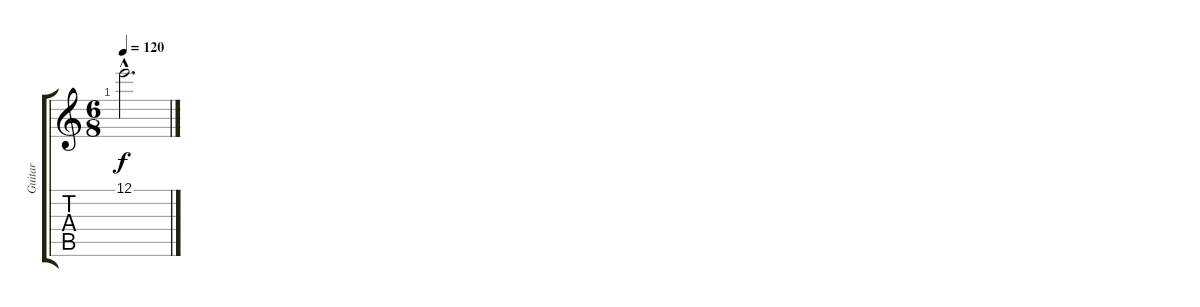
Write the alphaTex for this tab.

\track ("Guitar" "Guitar") {instrument overdrivenguitar}
\staff {score tabs}
\tuning (E4 B3 G3 D3 A2 E2) {hide}
\ts (6 8)
\tempo 120
\clef g2
\ks c
12.1{hac t}.2{d dy f}
